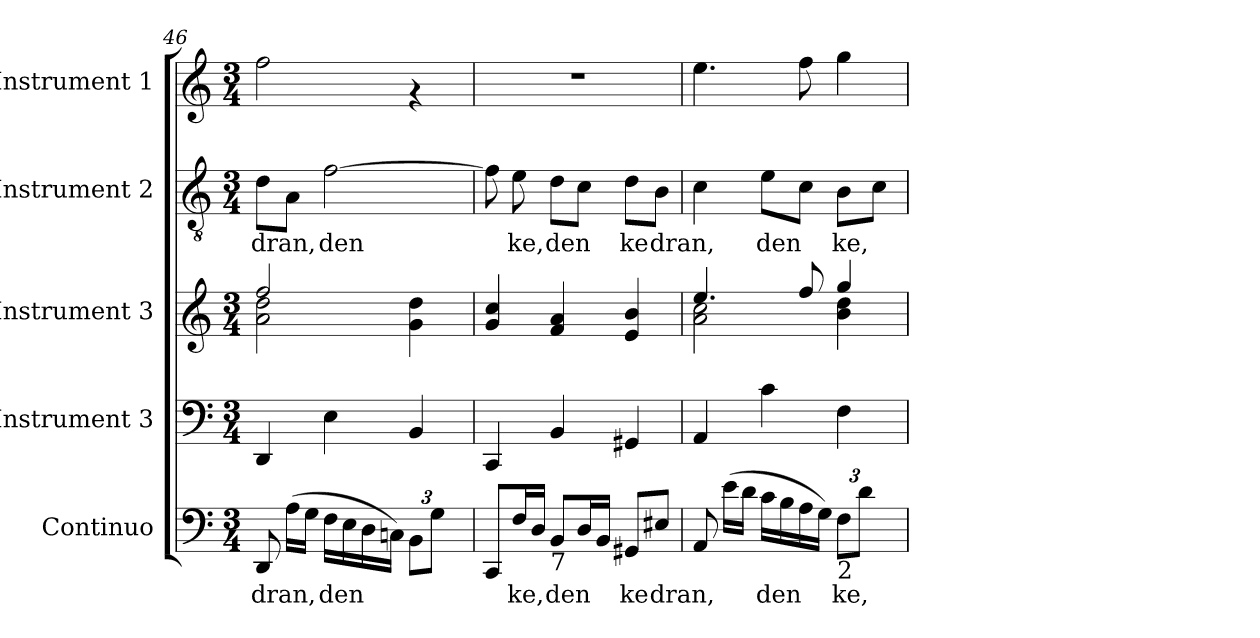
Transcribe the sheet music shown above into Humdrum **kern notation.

**kern	**text	**kern	**kern	**kern	**text	**kern
*part5	*part5	*part4	*part3	*part2	*part2	*part1
*staff5	*staff5	*staff4	*staff3	*staff2	*staff2	*staff1
*I"Continuo	*	*I"Instrument 3	*I"Instrument 3	*I"Instrument 2	*	*I"Instrument 1
*clefF4	*	*clefF4	*clefG2	*clefGv2	*	*clefG2
*k[]	*	*k[]	*k[]	*k[]	*	*k[]
*C:	*	*C:	*C:	*C:	*	*C:
*M3/4	*	*M3/4	*M3/4	*M3/4	*	*M3/4
=46	=46	=46	=46	=46	=46	=46
!	!LO:LY:a	!	!	!	!LO:LY:b	!
*	*	*	*^	*	*	*
8DD/	dran,	4DD/	2ff/	2a\ 2dd\	8d\L	dran,	2ff\
!	!LO:LY:a	!	!	!	!	!LO:LY:b	!
(>16A\L	.	.	.	.	8A\J	.	.
!	!LO:LY:a	!	!	!	!	!	!
16G\J	.	.	.	.	.	.	.
!	!LO:LY:a	!	!	!	!	!LO:LY:b	!
16F\L	den	4E\	.	.	[>2f\	den	.
!	!LO:LY:a	!	!	!	!	!	!
16E\	.	.	.	.	.	.	.
!	!LO:LY:a	!	!	!	!	!	!
16D\	.	.	.	.	.	.	.
!	!LO:LY:a	!	!	!	!	!	!
16Cn\J)	.	.	.	.	.	.	.
*Xbrackettup	*	*	*	*	*	*	*
!	!LO:LY:a	!	!	!	!	!	!
12BB<\L	.	4BB/	4g\ 4dd\	4ryy	.	.	4rf
!	!LO:LY:a	!	!	!	!	!	!
12G\J	.	.	.	.	.	.	.
12ryy	.	.	.	.	.	.	.
*	*	*	*v	*v	*	*	*
=47	=47	=47	=47	=47	=47	=47
!	!LO:LY:a	!	!	!	!LO:LY:b	!
8CC</L	.	4CC/	4cc/ 4g/	8f\]	.	2.r
!	!LO:LY:a	!	!	!	!LO:LY:b	!
16F/	ke,	.	.	8e\	ke,	.
!	!LO:LY:a	!	!	!	!	!
16D/J	.	.	.	.	.	.
!LO:TX:b:t=7	!	!	!	!	!	!
!	!LO:LY:a	!	!	!	!LO:LY:b	!
8BB/L	den	4BB/	4f/ 4a/	8d\L	den	.
!	!LO:LY:a	!	!	!	!LO:LY:b	!
16D/	.	.	.	8c\J	.	.
!	!LO:LY:a	!	!	!	!	!
16BB/J	.	.	.	.	.	.
!	!LO:LY:a	!	!	!	!LO:LY:b	!
8GG#X/L	ke	4GG#X/	4e/ 4b/	8d\L	ke	.
!	!LO:LY:a	!	!	!	!LO:LY:b	!
8E#/J	dran,	.	.	8B\J	dran,	.
=48	=48	=48	=48	=48	=48	=48
!	!LO:LY:a	!	!	!	!LO:LY:b	!
*	*	*	*^	*	*	*
8AA/	.	4AA/	4.ee/	2a\ 2cc\	4c\	.	4.ee\
!	!LO:LY:a	!	!	!	!	!	!
(>16e\L	.	.	.	.	.	.	.
!	!LO:LY:a	!	!	!	!	!	!
16d\J	.	.	.	.	.	.	.
!	!LO:LY:a	!	!	!	!	!LO:LY:b	!
16c\L	den	4c\	.	.	8e\L	den	.
!	!LO:LY:a	!	!	!	!	!	!
16B\	.	.	.	.	.	.	.
!	!LO:LY:a	!	!	!	!	!LO:LY:b	!
16A\	.	.	8ff/	.	8c\J	.	8ff\
!	!LO:LY:a	!	!	!	!	!	!
16G\J)	.	.	.	.	.	.	.
!LO:TX:b:t=2	!	!	!	!	!	!	!
!	!LO:LY:a	!	!	!	!	!LO:LY:b	!
12F<\L	ke,	4F\	4gg/	4b\ 4dd\	8B\L	ke,	4gg\
!	!LO:LY:a	!	!	!	!	!	!
12d\J	.	.	.	.	.	.	.
!	!	!	!	!	!	!LO:LY:b	!
.	.	.	.	.	8c\J	.	.
12ryy	.	.	.	.	.	.	.
*	*	*	*v	*v	*	*	*
=	=	=	=	=	=	=
*-	*-	*-	*-	*-	*-	*-
